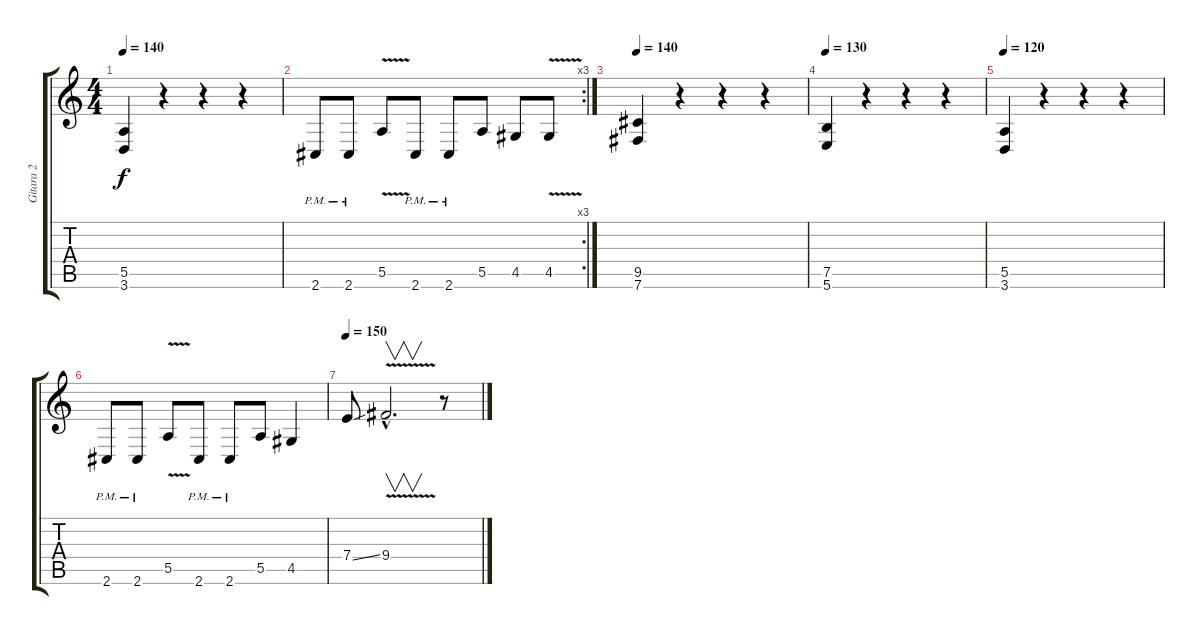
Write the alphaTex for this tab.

\track ("Gitara 2" "Gitara 2") {instrument distortionguitar}
\staff {score tabs}
\tuning (B3 Gb3 D3 A2 E2 B1) {hide}
\ts (4 4)
\tempo 140
\clef g2
\ks c
(5.5 3.6).4{dy f} r.4 r.4 r.4 |
\rc 3
2.6{pm}.8 2.6{pm}.8 5.5{v}.8 2.6{pm}.8 2.6{pm}.8 5.5.8 4.5.8 4.5{v}.8 |
\tempo 140
(9.5 7.6).4 r.4 r.4 r.4 |
\tempo 130
(7.5 5.6).4 r.4 r.4 r.4 |
\tempo 120
(5.5 3.6).4 r.4 r.4 r.4 |
2.6{pm}.8 2.6{pm}.8 5.5{v}.8 2.6{pm}.8 2.6{pm}.8 5.5.8 4.5.4 |
\tempo 150
7.4{ss}.8 9.4{v hac}.2{v d} r.8
